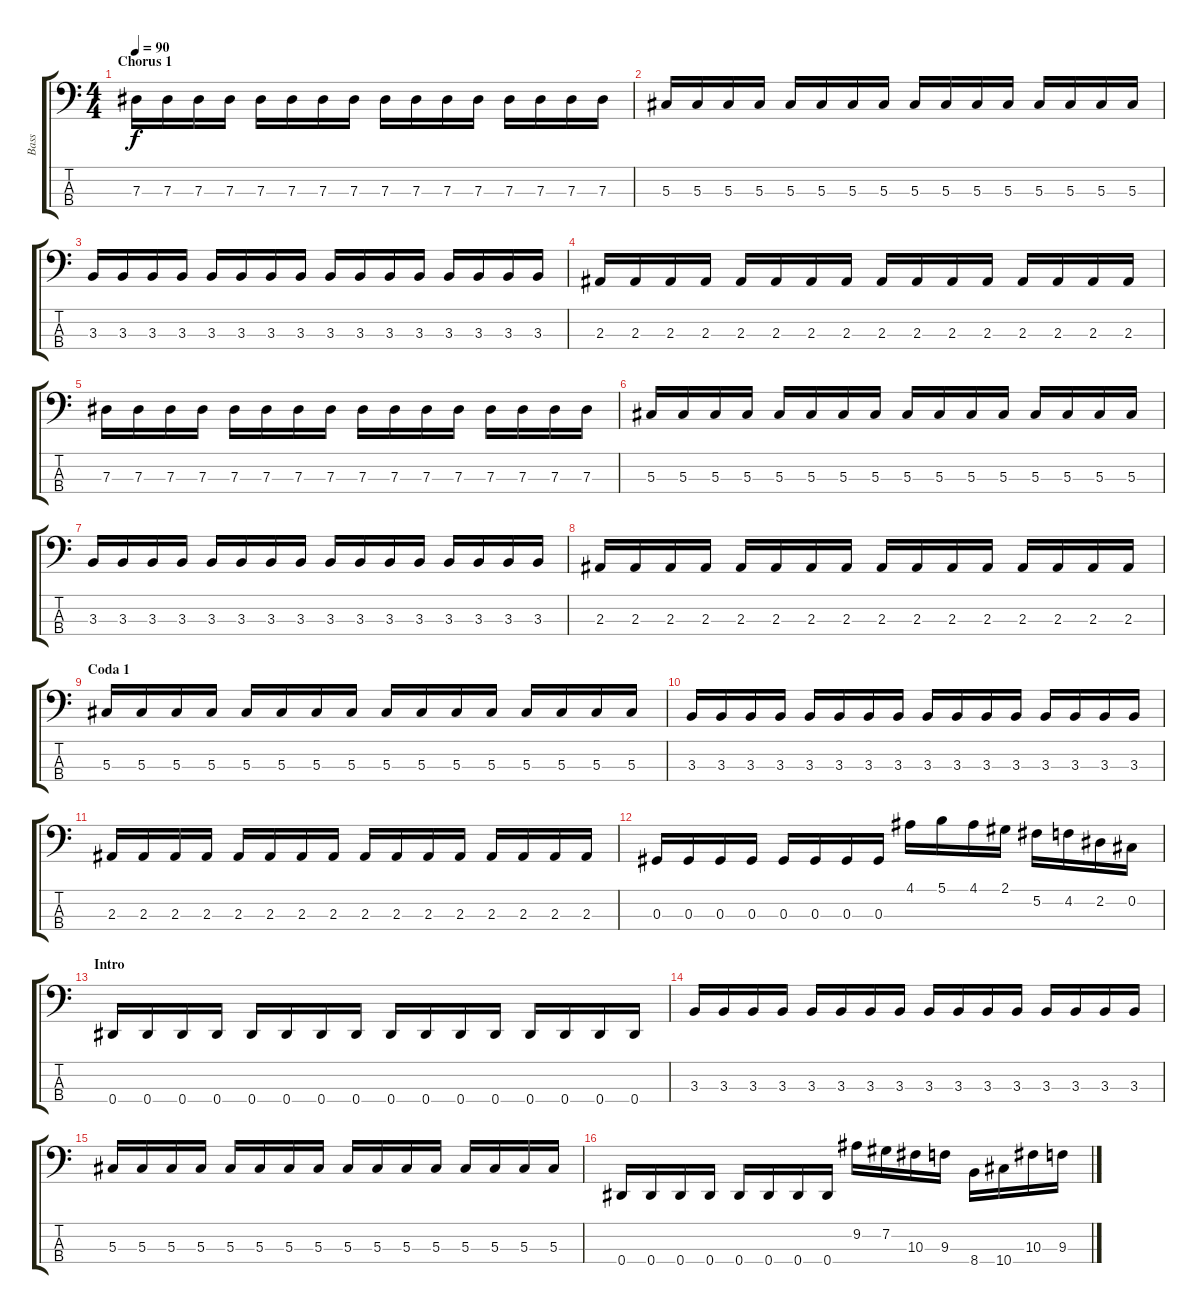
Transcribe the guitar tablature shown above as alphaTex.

\track ("Bass" "Bass") {instrument electricbassfinger}
\staff {score tabs}
\tuning (Gb2 Db2 Ab1 Eb1) {hide}
\ts (4 4)
\section ("" "Chorus 1")
\tempo 90
\clef f4
\ks c
7.3.16{dy f} 7.3.16 7.3.16 7.3.16 7.3.16 7.3.16 7.3.16 7.3.16 7.3.16 7.3.16 7.3.16 7.3.16 7.3.16 7.3.16 7.3.16 7.3.16 |
5.3.16 5.3.16 5.3.16 5.3.16 5.3.16 5.3.16 5.3.16 5.3.16 5.3.16 5.3.16 5.3.16 5.3.16 5.3.16 5.3.16 5.3.16 5.3.16 |
3.3.16 3.3.16 3.3.16 3.3.16 3.3.16 3.3.16 3.3.16 3.3.16 3.3.16 3.3.16 3.3.16 3.3.16 3.3.16 3.3.16 3.3.16 3.3.16 |
2.3.16 2.3.16 2.3.16 2.3.16 2.3.16 2.3.16 2.3.16 2.3.16 2.3.16 2.3.16 2.3.16 2.3.16 2.3.16 2.3.16 2.3.16 2.3.16 |
7.3.16 7.3.16 7.3.16 7.3.16 7.3.16 7.3.16 7.3.16 7.3.16 7.3.16 7.3.16 7.3.16 7.3.16 7.3.16 7.3.16 7.3.16 7.3.16 |
5.3.16 5.3.16 5.3.16 5.3.16 5.3.16 5.3.16 5.3.16 5.3.16 5.3.16 5.3.16 5.3.16 5.3.16 5.3.16 5.3.16 5.3.16 5.3.16 |
3.3.16 3.3.16 3.3.16 3.3.16 3.3.16 3.3.16 3.3.16 3.3.16 3.3.16 3.3.16 3.3.16 3.3.16 3.3.16 3.3.16 3.3.16 3.3.16 |
2.3.16 2.3.16 2.3.16 2.3.16 2.3.16 2.3.16 2.3.16 2.3.16 2.3.16 2.3.16 2.3.16 2.3.16 2.3.16 2.3.16 2.3.16 2.3.16 |
\section ("" "Coda 1")
5.3.16 5.3.16 5.3.16 5.3.16 5.3.16 5.3.16 5.3.16 5.3.16 5.3.16 5.3.16 5.3.16 5.3.16 5.3.16 5.3.16 5.3.16 5.3.16 |
3.3.16 3.3.16 3.3.16 3.3.16 3.3.16 3.3.16 3.3.16 3.3.16 3.3.16 3.3.16 3.3.16 3.3.16 3.3.16 3.3.16 3.3.16 3.3.16 |
2.3.16 2.3.16 2.3.16 2.3.16 2.3.16 2.3.16 2.3.16 2.3.16 2.3.16 2.3.16 2.3.16 2.3.16 2.3.16 2.3.16 2.3.16 2.3.16 |
0.3.16 0.3.16 0.3.16 0.3.16 0.3.16 0.3.16 0.3.16 0.3.16 4.1.16 5.1.16 4.1.16 2.1.16 5.2.16 4.2.16 2.2.16 0.2.16 |
\section ("" "Intro")
0.4.16 0.4.16 0.4.16 0.4.16 0.4.16 0.4.16 0.4.16 0.4.16 0.4.16 0.4.16 0.4.16 0.4.16 0.4.16 0.4.16 0.4.16 0.4.16 |
3.3.16 3.3.16 3.3.16 3.3.16 3.3.16 3.3.16 3.3.16 3.3.16 3.3.16 3.3.16 3.3.16 3.3.16 3.3.16 3.3.16 3.3.16 3.3.16 |
5.3.16 5.3.16 5.3.16 5.3.16 5.3.16 5.3.16 5.3.16 5.3.16 5.3.16 5.3.16 5.3.16 5.3.16 5.3.16 5.3.16 5.3.16 5.3.16 |
0.4.16 0.4.16 0.4.16 0.4.16 0.4.16 0.4.16 0.4.16 0.4.16 9.2.16 7.2.16 10.3.16 9.3.16 8.4.16 10.4.16 10.3.16 9.3.16
